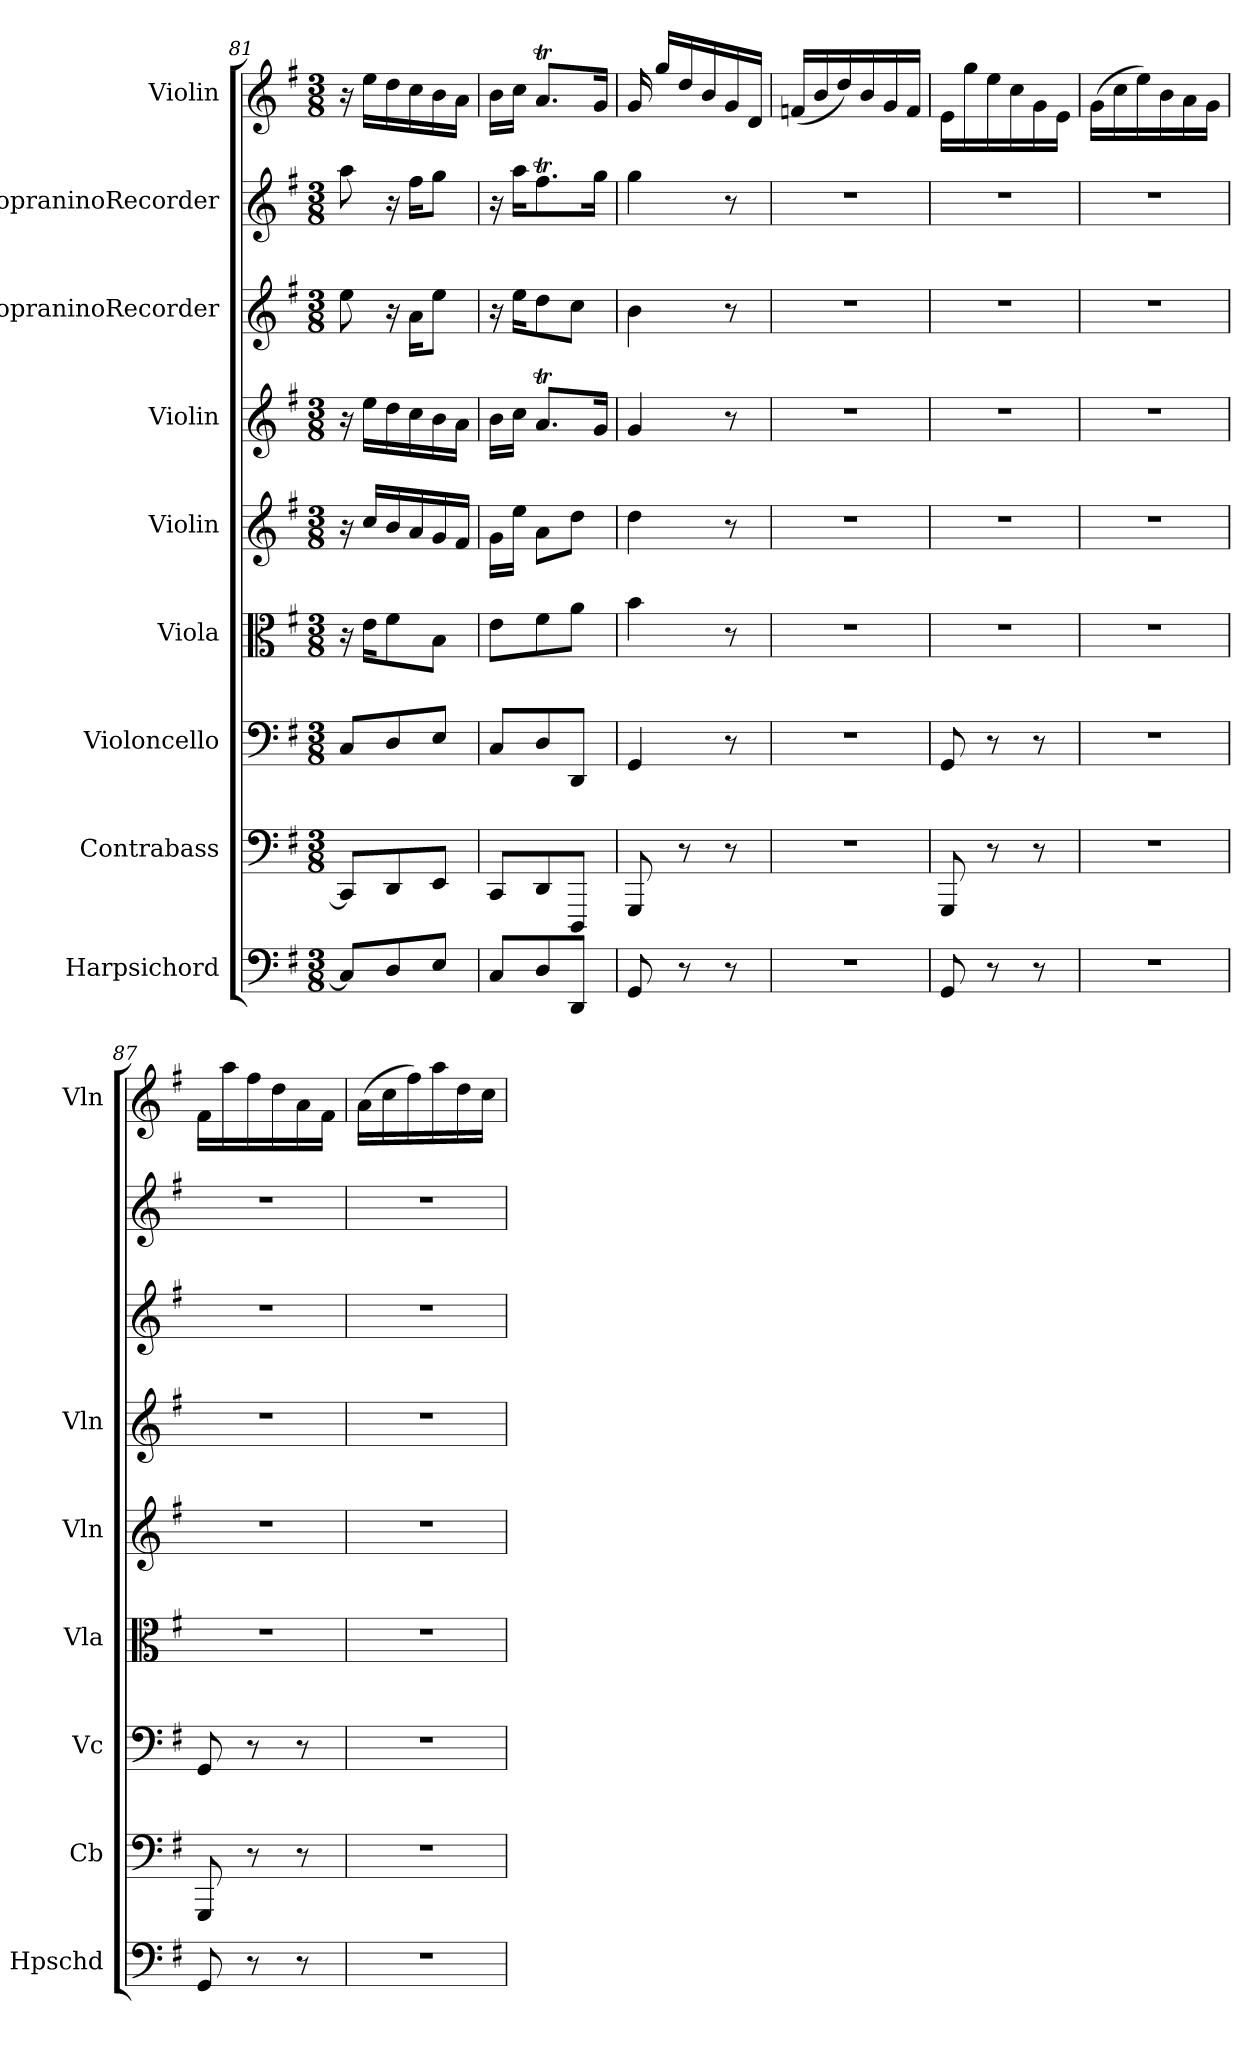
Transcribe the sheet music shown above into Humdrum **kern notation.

**kern	**kern	**kern	**kern	**kern	**kern	**kern	**kern	**kern
*part9	*part8	*part7	*part6	*part5	*part4	*part3	*part2	*part1
*staff9	*staff8	*staff7	*staff6	*staff5	*staff4	*staff3	*staff2	*staff1
*I"Harpsichord	*I"Contrabass	*I"Violoncello	*I"Viola	*I"Violin	*I"Violin	*I"SopraninoRecorder	*I"SopraninoRecorder	*I"Violin
*I'Hpschd	*I'Cb	*I'Vc	*I'Vla	*I'Vln	*I'Vln	*	*	*I'Vln
*clefF4	*clefF4	*clefF4	*clefC3	*clefG2	*clefG2	*clefG2	*clefG2	*clefG2
*k[f#]	*k[f#]	*k[f#]	*k[f#]	*k[f#]	*k[f#]	*k[f#]	*k[f#]	*k[f#]
*G:	*G:	*G:	*G:	*G:	*G:	*G:	*G:	*G:
*M3/8	*M3/8	*M3/8	*M3/8	*M3/8	*M3/8	*M3/8	*M3/8	*M3/8
=81	=81	=81	=81	=81	=81	=81	=81	=81
8C/L]	8CC/L]	8C/L	16r	16r	16r	8ee\	8aa\	16r
.	.	.	16e\KL	16cc/LL	16ee\LL	.	.	16ee\LL
8D/	8DD/	8D/	8f#\	16b/	16dd\	16r	16r	16dd\
.	.	.	.	16a/	16cc\	16a\KL	16ff#\KL	16cc\
8E/J	8EE/J	8E/J	8B\J	16g/	16b\	8ee\J	8gg\J	16b\
.	.	.	.	16f#/JJ	16a\JJ	.	.	16a\JJ
=82	=82	=82	=82	=82	=82	=82	=82	=82
8C/L	8CC/L	8C/L	8e\L	16g\LL	16b\LL	16r	16r	16b\LL
.	.	.	.	16ee\JJ	16cc\JJ	16ee\KL	16aa\KL	16cc\JJ
8D/	8DD/	8D/	8f#\	8a\L	8.aT/L	8dd\	8.ff#t\	8.aT/L
8DD/J	8DDD/J	8DD/J	8a\J	8dd\J	.	8cc\J	.	.
.	.	.	.	.	16g/Jk	.	16gg\Jk	16g/Jk
=83	=83	=83	=83	=83	=83	=83	=83	=83
8GG/	8GGG/	4GG/	4b\	4dd\	4g/	4b\	4gg\	16g/
.	.	.	.	.	.	.	.	16gg/LL
8r	8r	.	.	.	.	.	.	16dd/
.	.	.	.	.	.	.	.	16b/
8r	8r	8r	8r	8r	8r	8r	8r	16g/
.	.	.	.	.	.	.	.	16d/JJ
=84	=84	=84	=84	=84	=84	=84	=84	=84
4.r	4.r	4.r	4.r	4.r	4.r	4.r	4.r	(16fn/LL
.	.	.	.	.	.	.	.	16b/
.	.	.	.	.	.	.	.	16dd/)
.	.	.	.	.	.	.	.	16b/
.	.	.	.	.	.	.	.	16g/
.	.	.	.	.	.	.	.	16f/JJ
=85	=85	=85	=85	=85	=85	=85	=85	=85
8GG/	8GGG/	8GG/	4.r	4.r	4.r	4.r	4.r	16e\LL
.	.	.	.	.	.	.	.	16gg\
8r	8r	8r	.	.	.	.	.	16ee\
.	.	.	.	.	.	.	.	16cc\
8r	8r	8r	.	.	.	.	.	16g\
.	.	.	.	.	.	.	.	16e\JJ
=86	=86	=86	=86	=86	=86	=86	=86	=86
4.r	4.r	4.r	4.r	4.r	4.r	4.r	4.r	(16g\LL
.	.	.	.	.	.	.	.	16cc\
.	.	.	.	.	.	.	.	16ee\)
.	.	.	.	.	.	.	.	16b\
.	.	.	.	.	.	.	.	16a\
.	.	.	.	.	.	.	.	16g\JJ
=87	=87	=87	=87	=87	=87	=87	=87	=87
8GG/	8GGG/	8GG/	4.r	4.r	4.r	4.r	4.r	16f#\LL
.	.	.	.	.	.	.	.	16aa\
8r	8r	8r	.	.	.	.	.	16ff#\
.	.	.	.	.	.	.	.	16dd\
8r	8r	8r	.	.	.	.	.	16a\
.	.	.	.	.	.	.	.	16f#\JJ
=88	=88	=88	=88	=88	=88	=88	=88	=88
4.r	4.r	4.r	4.r	4.r	4.r	4.r	4.r	(16a\LL
.	.	.	.	.	.	.	.	16cc\
.	.	.	.	.	.	.	.	16ff#\)
.	.	.	.	.	.	.	.	16aa\
.	.	.	.	.	.	.	.	16dd\
.	.	.	.	.	.	.	.	16cc\JJ
=	=	=	=	=	=	=	=	=
*-	*-	*-	*-	*-	*-	*-	*-	*-
